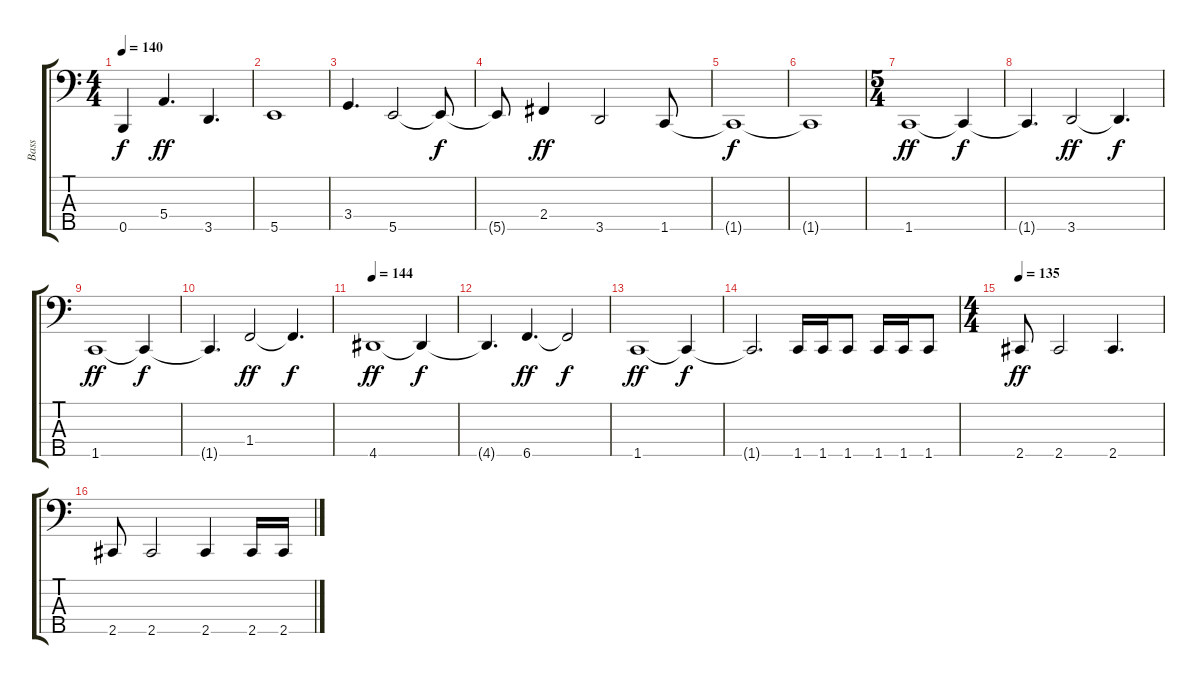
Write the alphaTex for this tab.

\track ("Bass" "Bass") {instrument electricbasspick}
\staff {score tabs}
\tuning (G2 D2 A1 E1 B0) {hide}
\ts (4 4)
\tempo 140
\clef f4
\ks c
0.5{t}.4{dy f} 5.4.4{d dy ff} 3.5.4{d} |
5.5.1 |
3.4.4{d} 5.5.2 5.5{t}.8{dy f} |
5.5{t}.8 2.4.4{dy ff} 3.5.2 1.5.8 |
1.5{t}.1{dy f} |
1.5{t}.1 |
\ts (5 4)
1.5.1{dy ff} 1.5{t}.4{dy f} |
1.5{t}.4{d} 3.5.2{dy ff} 3.5{t}.4{d dy f} |
1.5.1{dy ff} 1.5{t}.4{dy f} |
1.5{t}.4{d} 1.4.2{dy ff} 1.4{t}.4{d dy f} |
\tempo 144
4.5.1{dy ff} 4.5{t}.4{dy f} |
4.5{t}.4{d} 6.5.4{d dy ff} 6.5{t}.2{dy f} |
1.5.1{dy ff} 1.5{t}.4{dy f} |
1.5{t}.2{d} 1.5.16 1.5.16 1.5.8 1.5.16 1.5.16 1.5.8 |
\ts (4 4)
\tempo 135
2.5.8{dy ff} 2.5.2 2.5.4{d} |
2.5.8 2.5.2 2.5.4 2.5.16 2.5.16
